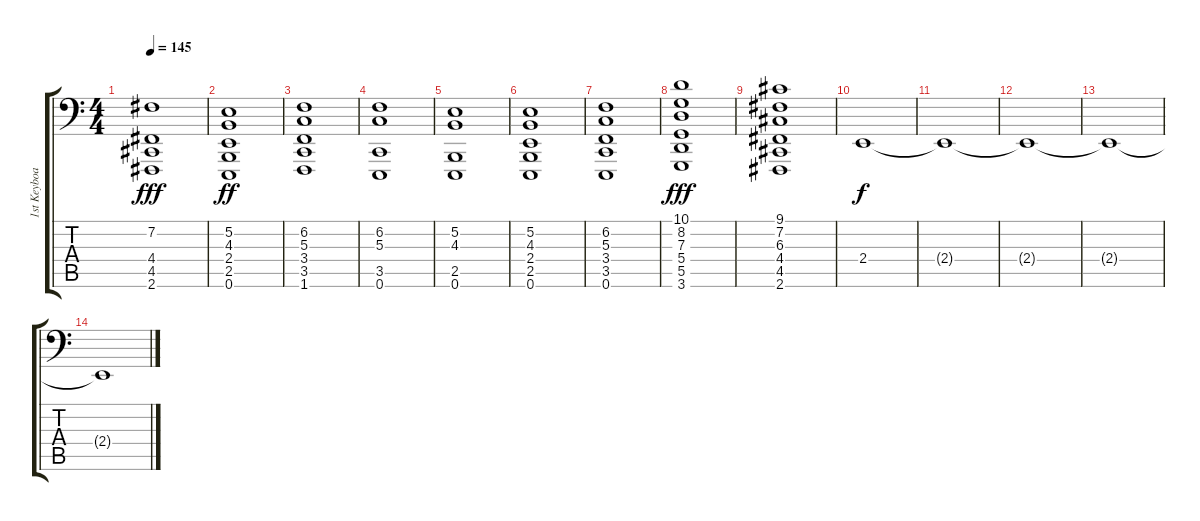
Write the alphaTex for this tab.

\track ("1st Keyboard Synth" "1st Keyboa") {instrument pad2warm}
\staff {score tabs}
\tuning (E3 B2 G2 D2 A1 E1) {hide}
\ts (4 4)
\tempo 145
\clef f4
\ks c
(7.2 4.4 4.5 2.6).1{dy fff} |
(5.2 4.3 2.4 2.5 0.6).1{dy ff} |
(6.2 5.3 3.4 3.5 1.6).1 |
(6.2 5.3 3.5 0.6).1 |
(5.2 4.3 2.5 0.6).1 |
(5.2 4.3 2.4 2.5 0.6).1 |
(6.2 5.3 3.4 3.5 0.6).1 |
(10.1 8.2 7.3 5.4 5.5 3.6).1{dy fff} |
(9.1 7.2 6.3 4.4 4.5 2.6).1 |
2.4.1{dy f} |
2.4{t}.1{volume 0} |
2.4{t}.1 |
2.4{t}.1 |
2.4{t}.1
